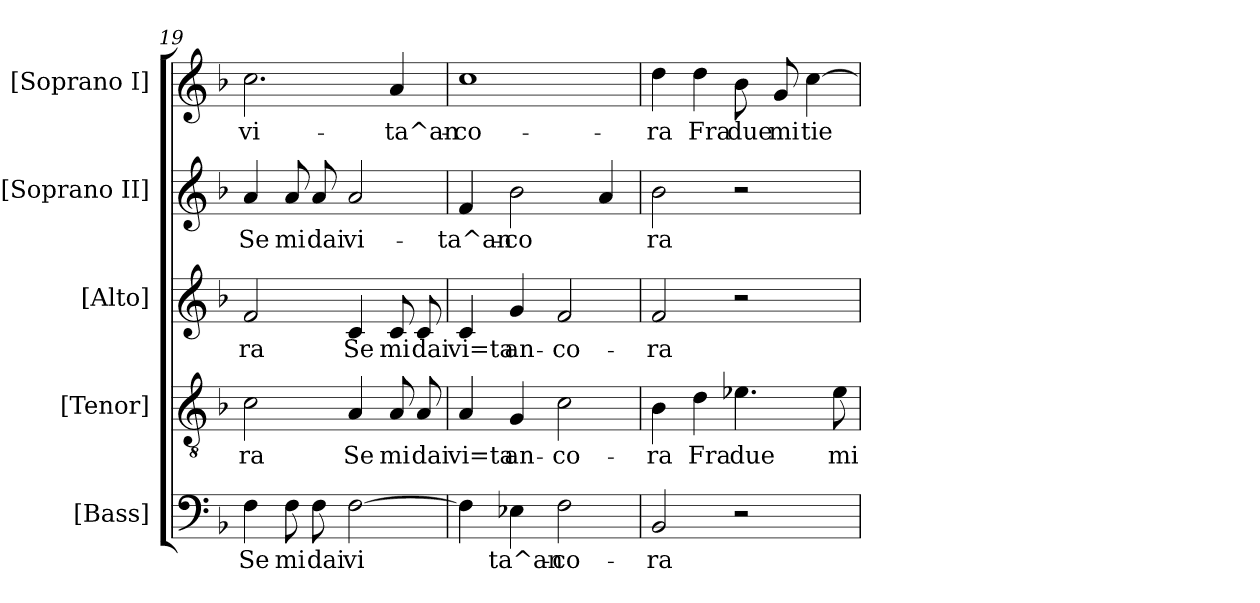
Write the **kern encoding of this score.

**kern	**text	**kern	**text	**kern	**text	**kern	**text	**kern	**text
*part5	*part5	*part4	*part4	*part3	*part3	*part2	*part2	*part1	*part1
*staff5	*staff5	*staff4	*staff4	*staff3	*staff3	*staff2	*staff2	*staff1	*staff1
*I"[Bass]	*	*I"[Tenor]	*	*I"[Alto]	*	*I"[Soprano II]	*	*I"[Soprano I]	*
*clefF4	*	*clefGv2	*	*clefG2	*	*clefG2	*	*clefG2	*
*k[b-]	*	*k[b-]	*	*k[b-]	*	*k[b-]	*	*k[b-]	*
*F:	*	*F:	*	*F:	*	*F:	*	*F:	*
=19	=19	=19	=19	=19	=19	=19	=19	=19	=19
!	!LO:LY:b:cj	!	!LO:LY:b:cj	!	!LO:LY:b:cj	!	!LO:LY:b:cj	!	!LO:LY:b:cj
4F\	Se	2c\	-ra	2f/	-ra	4a/	Se	2.cc\	vi-
!	!LO:LY:b:cj	!	!	!	!	!	!LO:LY:b:cj	!	!
8F\	mi	.	.	.	.	8a/	mi	.	.
!	!LO:LY:b:cj	!	!	!	!	!	!LO:LY:b:cj	!	!
8F\	dai	.	.	.	.	8a/	dai	.	.
!	!LO:LY:b:cj	!	!LO:LY:b:cj	!	!LO:LY:b:cj	!	!LO:LY:b:cj	!	!
[>2F\	vi-	4A/	Se	4c/	Se	2a/	vi-	.	.
!	!	!	!LO:LY:b:cj	!	!LO:LY:b:cj	!	!	!	!LO:LY:b:cj
.	.	8A/	mi	8c/	mi	.	.	4a/	-ta^an-
!	!	!	!LO:LY:b:cj	!	!LO:LY:b:cj	!	!	!	!
.	.	8A/	dai	8c/	dai	.	.	.	.
=20	=20	=20	=20	=20	=20	=20	=20	=20	=20
!	!LO:LY:b:cj	!	!LO:LY:b:cj	!	!LO:LY:b:cj	!	!LO:LY:b:cj	!	!LO:LY:b:cj
4F\]	--	4A/	vi=ta	4c/	vi=ta	4f/	-ta^an-	1cc	-co-
!	!LO:LY:b:cj	!	!LO:LY:b:cj	!	!LO:LY:b:cj	!	!LO:LY:b:cj	!	!
4E-X\	-ta^an-	4G/	an-	4g/	an-	2b-\	-co-	.	.
!	!LO:LY:b:cj	!	!LO:LY:b:cj	!	!LO:LY:b:cj	!	!	!	!
2F\	-co-	2c\	-co-	2f/	-co-	.	.	.	.
!	!	!	!	!	!	!	!LO:LY:b:cj	!	!
.	.	.	.	.	.	4a/	--	.	.
=21	=21	=21	=21	=21	=21	=21	=21	=21	=21
!	!LO:LY:b:cj	!	!LO:LY:b:cj	!	!LO:LY:b:cj	!	!LO:LY:b:cj	!	!LO:LY:b:cj
2BB-/	-ra	4B-\	-ra	2f/	-ra	2b-\	-ra	4dd\	-ra
!	!	!	!LO:LY:b:cj	!	!	!	!	!	!LO:LY:b:cj
.	.	4d\	Fra	.	.	.	.	4dd\	Fra
!	!	!	!LO:LY:b:cj	!	!	!	!	!	!LO:LY:b:cj
2r	.	4.e-X\	due	2r	.	2r	.	8b-\	due
!	!	!	!	!	!	!	!	!	!LO:LY:b:cj
.	.	.	.	.	.	.	.	8g/	mi
!	!	!	!	!	!	!	!	!	!LO:LY:b:cj
.	.	.	.	.	.	.	.	[>4cc\	tie-
!	!	!	!LO:LY:b:cj	!	!	!	!	!	!
.	.	8e-\	mi	.	.	.	.	.	.
=	=	=	=	=	=	=	=	=	=
*-	*-	*-	*-	*-	*-	*-	*-	*-	*-
